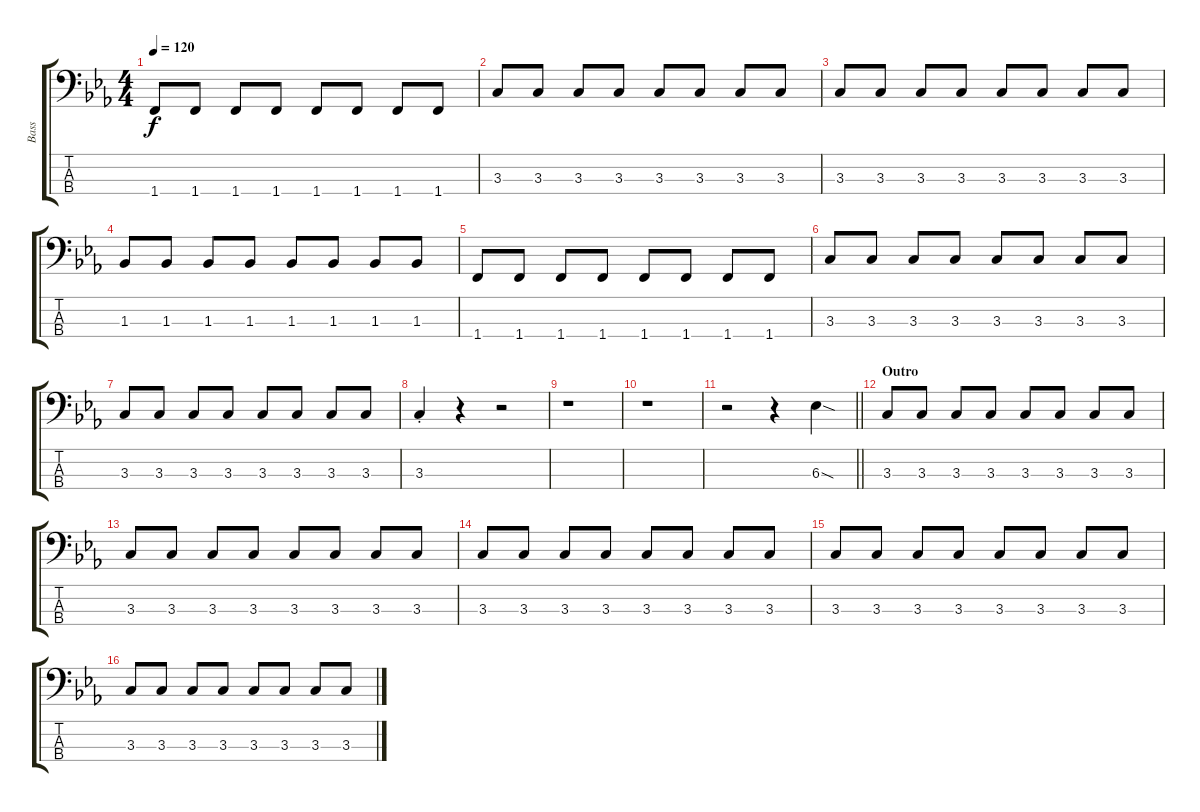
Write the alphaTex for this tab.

\track ("Bass" "Bass") {instrument electricbassfinger}
\staff {score tabs}
\tuning (G2 D2 A1 E1) {hide}
\ts (4 4)
\tempo 120
\clef f4
\ks cminor
1.4.8{dy f} 1.4.8 1.4.8 1.4.8 1.4.8 1.4.8 1.4.8 1.4.8 |
3.3.8 3.3.8 3.3.8 3.3.8 3.3.8 3.3.8 3.3.8 3.3.8 |
3.3.8 3.3.8 3.3.8 3.3.8 3.3.8 3.3.8 3.3.8 3.3.8 |
1.3.8 1.3.8 1.3.8 1.3.8 1.3.8 1.3.8 1.3.8 1.3.8 |
1.4.8 1.4.8 1.4.8 1.4.8 1.4.8 1.4.8 1.4.8 1.4.8 |
3.3.8 3.3.8 3.3.8 3.3.8 3.3.8 3.3.8 3.3.8 3.3.8 |
3.3.8 3.3.8 3.3.8 3.3.8 3.3.8 3.3.8 3.3.8 3.3.8 |
3.3{st}.4 r.4 r.2 |
r.1 |
r.1 |
\barLineRight lightlight
r.2 r.4 6.3{sod}.4 |
\section ("" "Outro")
3.3.8 3.3.8 3.3.8 3.3.8 3.3.8 3.3.8 3.3.8 3.3.8 |
3.3.8 3.3.8 3.3.8 3.3.8 3.3.8 3.3.8 3.3.8 3.3.8 |
3.3.8 3.3.8 3.3.8 3.3.8 3.3.8 3.3.8 3.3.8 3.3.8 |
3.3.8 3.3.8 3.3.8 3.3.8 3.3.8 3.3.8 3.3.8 3.3.8 |
3.3.8 3.3.8 3.3.8 3.3.8 3.3.8 3.3.8 3.3.8 3.3.8
